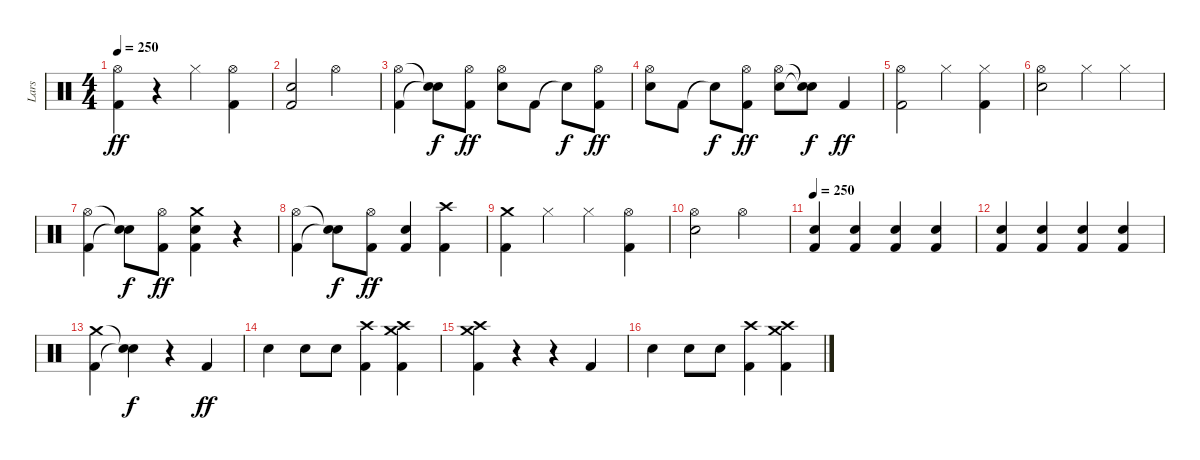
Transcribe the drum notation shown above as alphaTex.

\track ("Lars" "Lars") {instrument percussion}
\staff {score}
\articulation defaults
\ts (4 4)
\tempo 250
\clef neutral
\ks c
("Kick (hit) 2" "Hi-Hat (open)").4{dy ff} r.4 "Hi-Hat (closed)".4 ("Kick (hit) 2" "Hi-Hat (open)").4 |
("Kick (hit) 2" "Snare (hit) 2").2 "Hi-Hat (open)".2 |
("Kick (hit) 2" "Hi-Hat (open)").4 ("Snare (hit)"{t} "Snare (hit)"{t}).8{dy f} ("Kick (hit) 2" "Hi-Hat (open)").8{dy ff} ("Snare (hit) 2" "Hi-Hat (open)").8 "Kick (hit) 2".8 "Snare (hit)"{t}.8{dy f} ("Kick (hit) 2" "Hi-Hat (open)").8{dy ff} |
("Snare (hit) 2" "Hi-Hat (open)").8 "Kick (hit) 2".8 "Snare (hit)"{t}.8{dy f} ("Kick (hit) 2" "Hi-Hat (open)").8{dy ff} ("Snare (hit) 2" "Hi-Hat (open)").8 ("Snare (hit)"{t} "Snare (hit)"{t}).8{dy f} "Kick (hit) 2".4{dy ff} |
("Hi-Hat (open)" "Kick (hit) 2").2 "Hi-Hat (closed)".4 ("Kick (hit) 2" "Hi-Hat (closed)").4 |
("Snare (hit) 2" "Hi-Hat (open)").2 "Hi-Hat (closed)".4 "Hi-Hat (closed)".4 |
("Kick (hit) 2" "Hi-Hat (open)").4 ("Snare (hit)"{t} "Snare (hit)"{t}).8{dy f} ("Kick (hit) 2" "Hi-Hat (open)").8{dy ff} ("Snare (hit) 2" "Kick (hit) 2" "Crash medium (hit)").4 r.4 |
("Kick (hit) 2" "Hi-Hat (open)").4 ("Snare (hit)"{t} "Snare (hit)"{t}).8{dy f} ("Kick (hit) 2" "Hi-Hat (open)").8{dy ff} ("Snare (hit) 2" "Kick (hit) 2").4 ("Crash high (hit)" "Kick (hit) 2").4 |
("Kick (hit) 2" "Crash medium (hit)").4 "Hi-Hat (closed)".4 "Hi-Hat (closed)".4 ("Kick (hit) 2" "Hi-Hat (open)").4 |
("Snare (hit) 2" "Hi-Hat (open)").2 "Hi-Hat (open)".2 |
\tempo 250
("Kick (hit) 2" "Snare (hit) 2").4 ("Kick (hit) 2" "Snare (hit) 2").4 ("Kick (hit) 2" "Snare (hit) 2").4 ("Kick (hit) 2" "Snare (hit) 2").4 |
("Kick (hit) 2" "Snare (hit) 2").4 ("Kick (hit) 2" "Snare (hit) 2").4 ("Kick (hit) 2" "Snare (hit) 2").4 ("Kick (hit) 2" "Snare (hit) 2").4 |
("Kick (hit) 2" "Crash medium (hit)").4 ("Snare (hit)"{t} "Snare (hit)"{t}).4{dy f} r.4 "Kick (hit) 2".4{dy ff} |
"Snare (hit) 2".4 "Snare (hit) 2".8 "Snare (hit) 2".8 ("Kick (hit) 2" "Crash high (hit)").4 ("Kick (hit) 2" "Crash medium (hit)" "Crash high (hit)").4 |
("Kick (hit) 2" "Crash medium (hit)" "Crash high (hit)").4 r.4 r.4 "Kick (hit) 2".4 |
"Snare (hit) 2".4 "Snare (hit) 2".8 "Snare (hit) 2".8 ("Kick (hit) 2" "Crash high (hit)").4 ("Kick (hit) 2" "Crash medium (hit)" "Crash high (hit)").4
